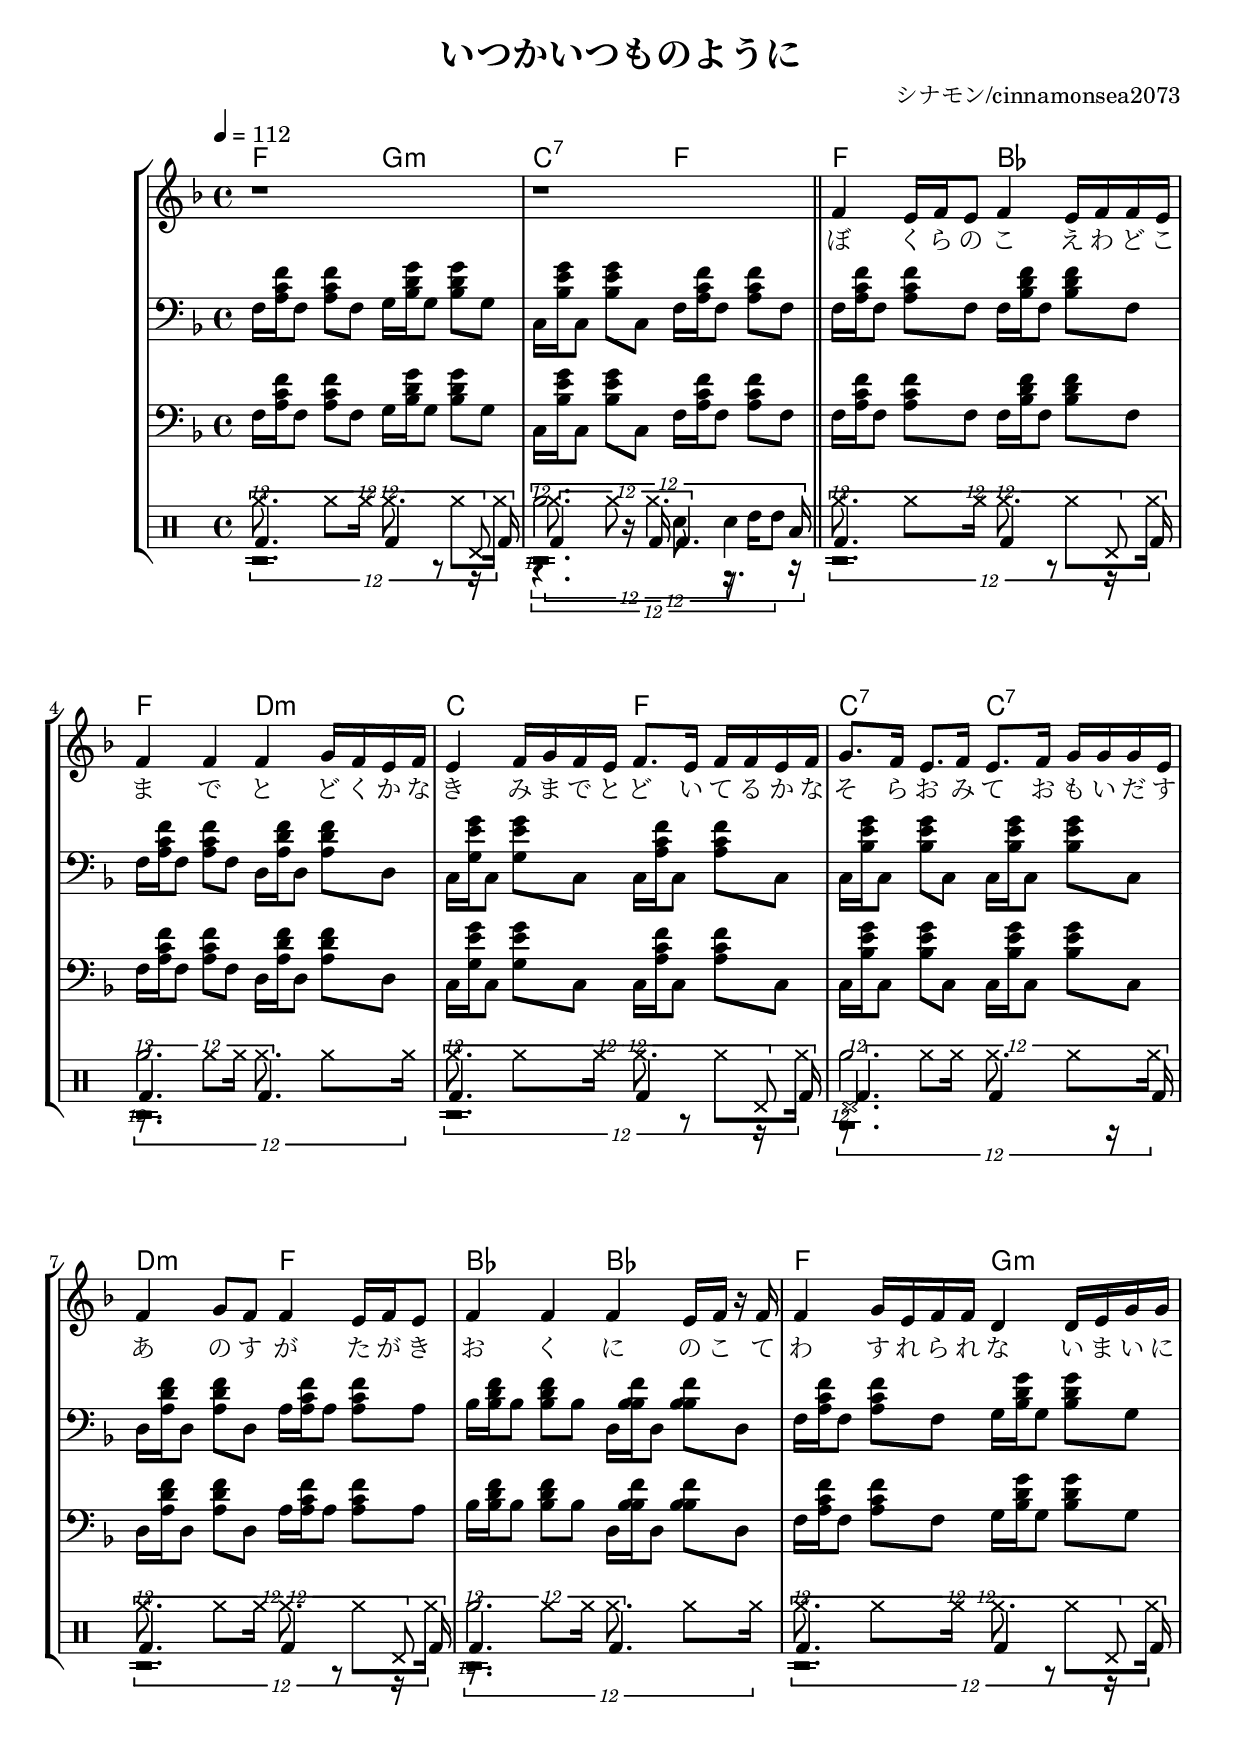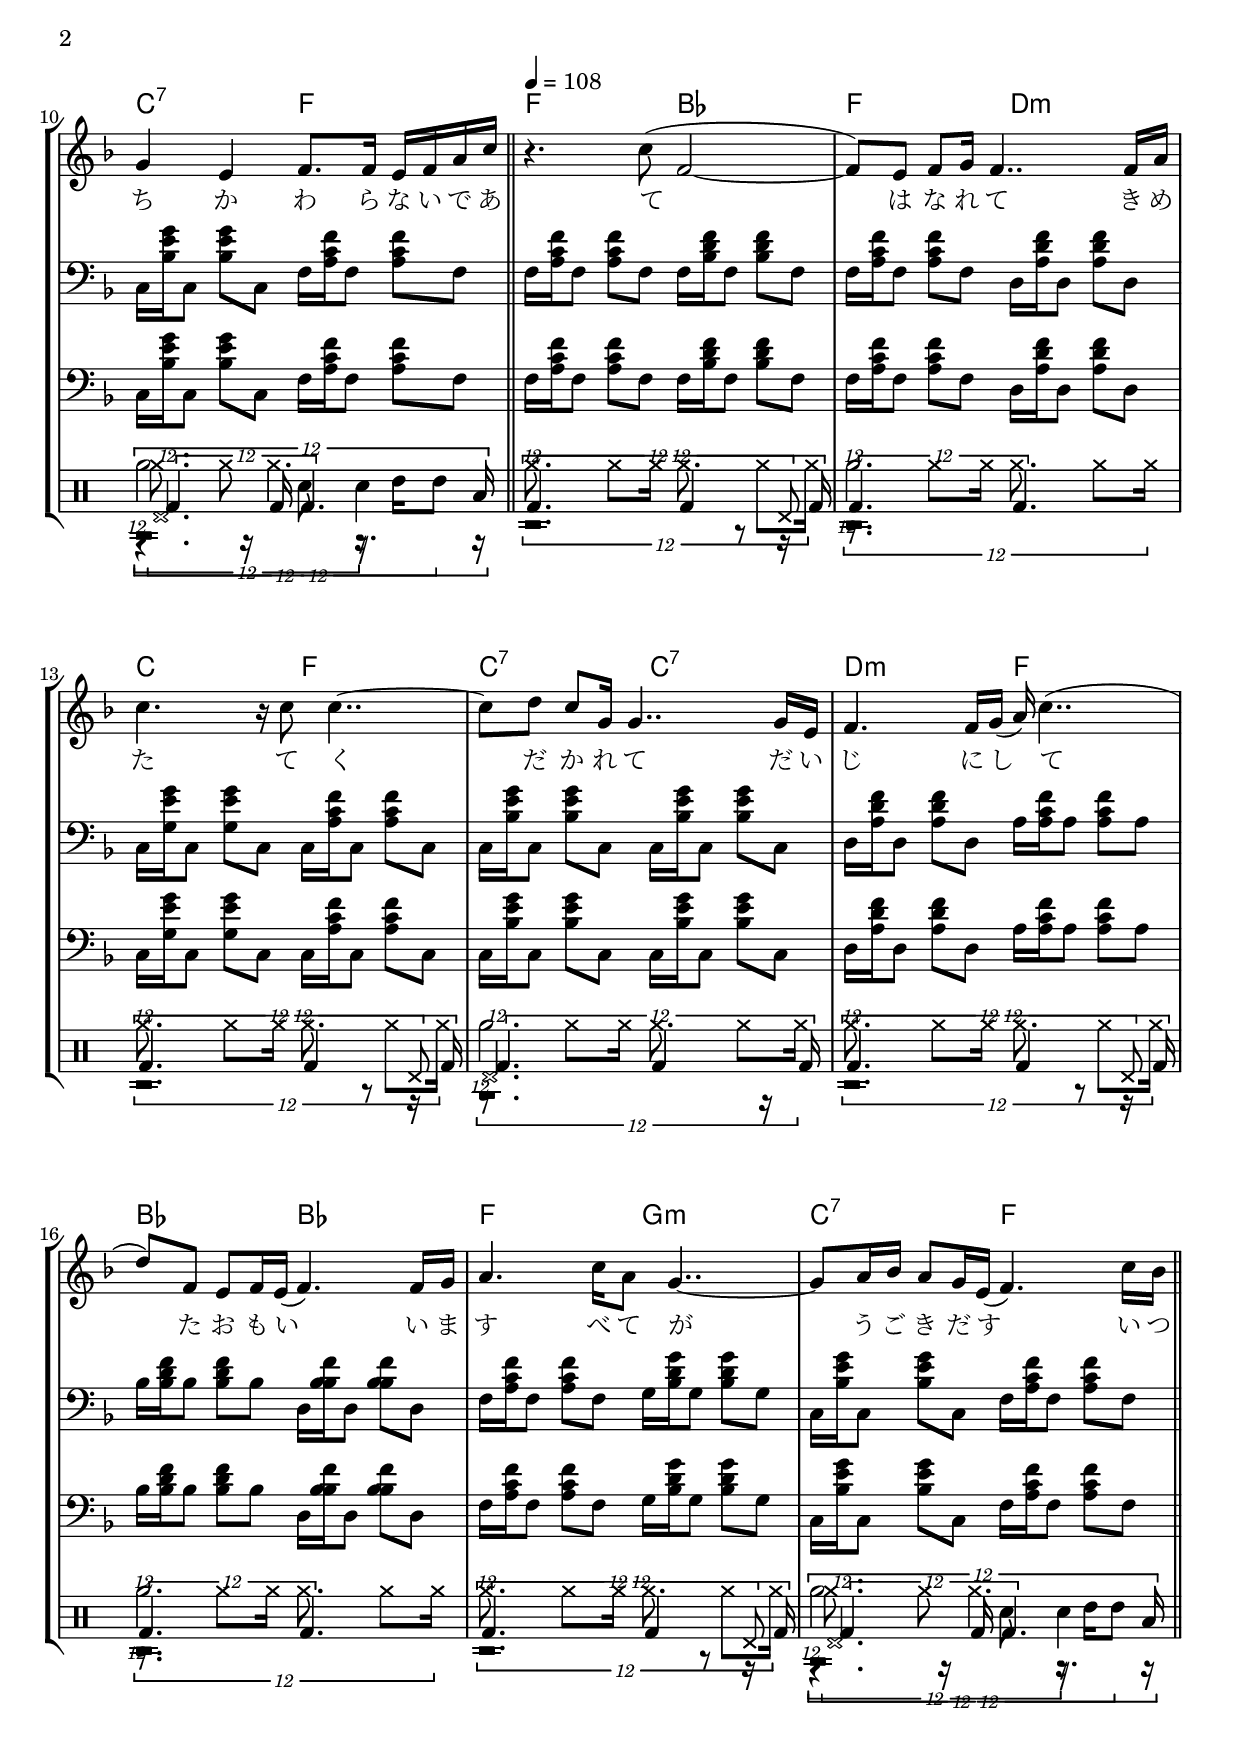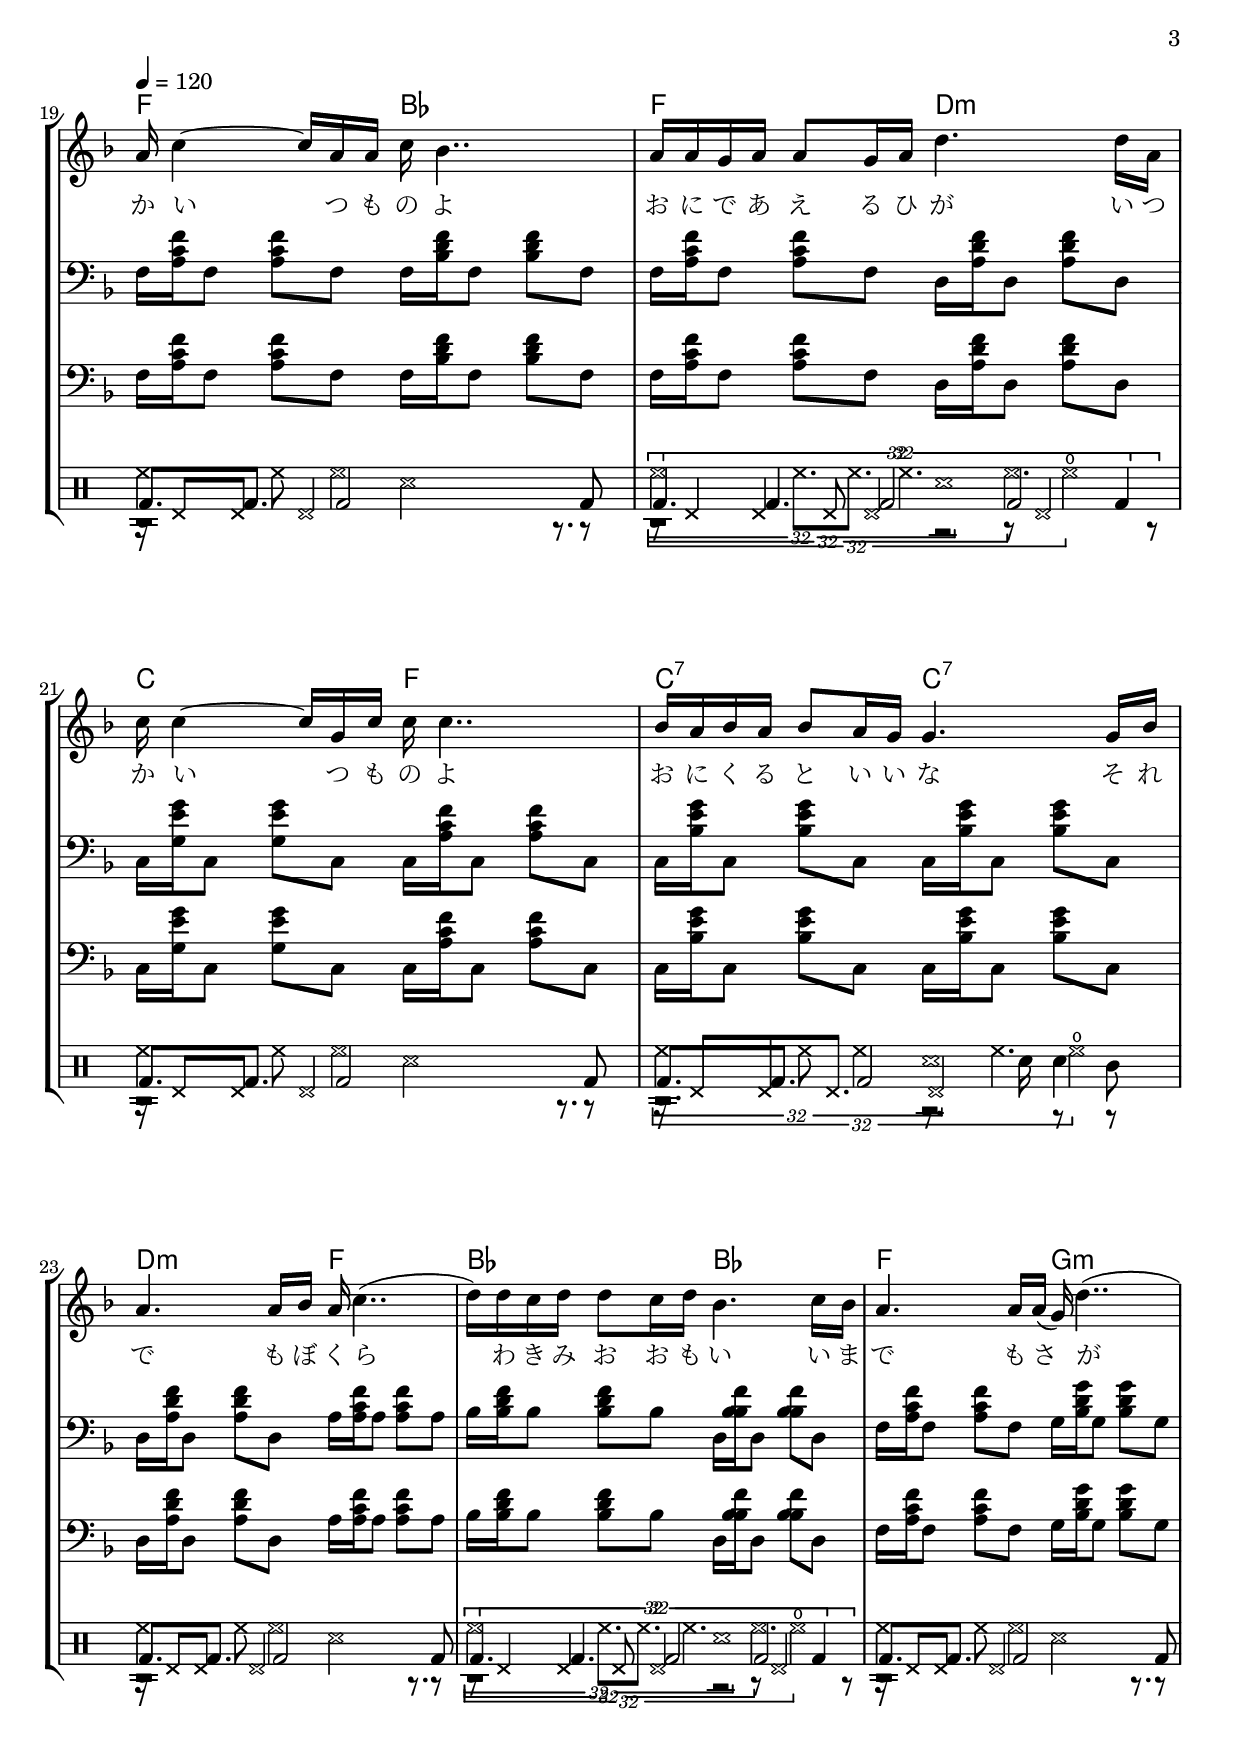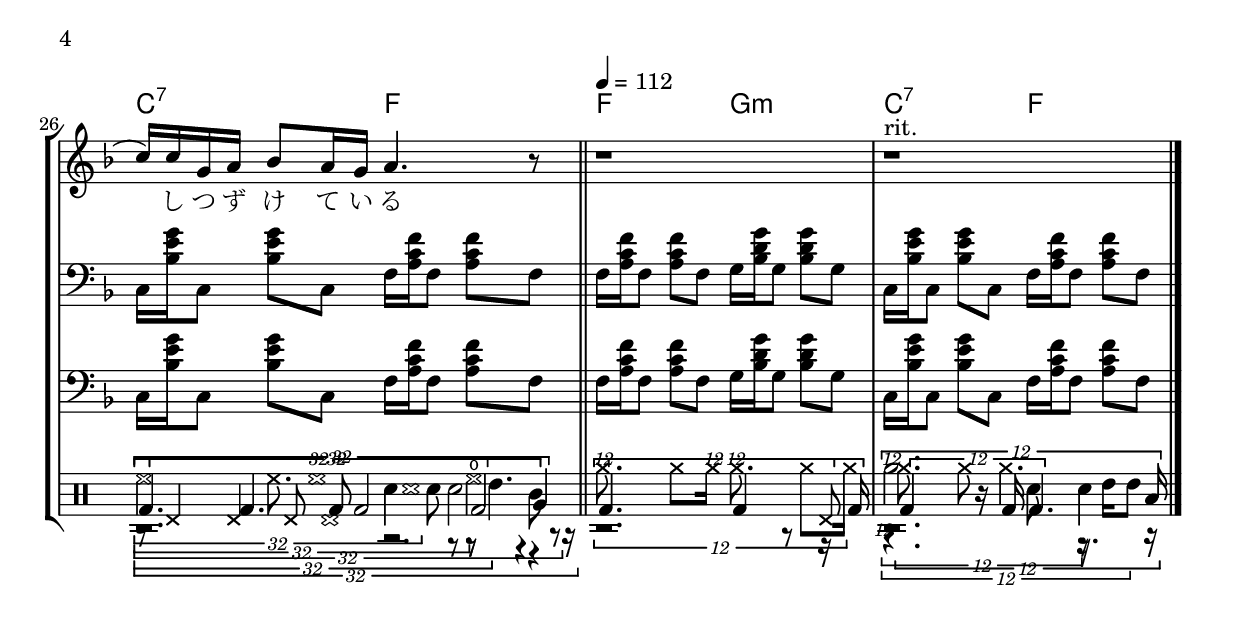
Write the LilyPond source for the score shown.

\version "2.12.1"

\header {
	title = \markup {いつかいつものように}
	composer = \markup \center-column {シナモン/cinnamonsea2073}
}

harmony = \chordmode {
	f2 g:m c:7 f 

	f bes f d:m c f c:7 c:7 d:m f bes bes f g:m c:7 f 

	f bes f d:m c f c:7 c:7 d:m f bes bes f g:m c:7 f 

	f bes f d:m c f c:7 c:7 d:m f bes bes f g:m c:7 f 

	f g:m c:7 f 
}

melody = {
	\key f \major
	\tempo 4 = 112
	r1 | r1   
	\set Staff.midiInstrument = #"mmi0.42"
	 f'4  e'16  f'16  e'8  f'4  e'16  f'16  f'16  e'16 
	f'4  f'4  f'4  g'16  f'16  e'16  f'16 
	e'4  f'16  g'16  f'16  e'16  f'8.  e'16  f'16  f'16  e'16  f'16 
	g'8.  f'16  e'8.  f'16  e'8.  f'16  g'16  g'16  g'16  e'16 
	f'4  g'8  f'8  f'4  e'16  f'16  e'8 
	f'4  f'4  f'4  e'16  f'16  r16  f'16 
	f'4  g'16  e'16  f'16  f'16  d'4  d'16  e'16  g'16  g'16 
	g'4  e'4  f'8.  f'16  e'16  f'16  	\set Staff.midiInstrument = #"mmi0.34"
	a'16  c''16 
		\tempo 4 = 108
r4.  c''8  (f'2~ 
	f'8)  e'8  f'8  g'16  f'4..  f'16  a'16 
	c''4.  r16  c''8  c''4..~ 
	c''8  d''8  c''8  g'16  g'4..  g'16  e'16 
	f'4.  f'16  g'16  (a'16)  c''4.. 
	(d''8)  f'8  e'8  f'16  e'16  (f'4.)  f'16  g'16 
	a'4.  c''16  a'8  g'4..~ 
	g'8  a'16  bes'16  a'8  g'16  e'16  (f'4.)  	\set Staff.midiInstrument = #"mmi0.34"
	c''16  bes'16 
		\tempo 4 = 120
a'16  c''4~c''16  a'16  a'16  c''16  bes'4.. 
	a'16  a'16  g'16  a'16  a'8  g'16  a'16  d''4.  d''16  a'16 
	c''16  c''4~c''16  g'16  c''16  c''16  c''4.. 
	bes'16  a'16  bes'16  a'16  bes'8  a'16  g'16  g'4.  g'16  bes'16 
	a'4.  a'16  bes'16  a'16  c''4.. 
	(d''16)  d''16  c''16  d''16  d''8  c''16  d''16  bes'4.  c''16  bes'16 
	a'4.  a'16  a'16  (g'16)  d''4.. 
	(c''16)  c''16  g'16  a'16  bes'8  a'16  g'16  a'4.  	r8 	\tempo 4 = 112
	r1 | r1^"rit." \bar "|."
}

words = \lyricmode {
	
	ぼ  く  ら  の  こ  え  わ  ど  こ  ま  で  と  ど  く  か  な  き  み  ま  で  と  ど  い  て  る  か  な  そ  ら  お  み  て  お  も  い  だ  す  あ  の  す  が  た  が  き  お  く  に  の  こ  て  わ  す  れ  ら  れ  な  い  ま  い  に  ち  か  わ  ら  な  い  
	で  あ  て  は  な  れ  て  き  め  た  て  く  だ  か  れ  て  だ  い  じ  に  し  て  た  お  も  い  い  ま  す  べ  て  が  う  ご  き  だ  す  
	い  つ  か  い  つ  も  の  よ  お  に  で  あ  え  る  ひ  が  い  つ  か  い  つ  も  の  よ  お  に  く  る  と  い  い  な  そ  れ  で  も  ぼ  く  ら  わ  き  み  お  お  も  い  い  ま  で  も  さ  が  し  つ  ず  け  て  い  る  
	
}

tempochange = {
	\tempo 4 = 112
	r1 | r1 \bar "||"
	\tempo 4 = 112
	r1 | r1 | r1 | r1 | r1 | r1 | r1 | r1 \bar "||"
	\tempo 4 = 108
	r1 | r1 | r1 | r1 | r1 | r1 | r1 | r1 \bar "||"
	\tempo 4 = 120
	r1 | r1 | r1 | r1 | r1 | r1 | r1 | r1 \bar "||"
	\tempo 4 = 112
	r1 | \tempo 4 = 84 r2 \tempo 4 = 74 r2 \bar "|."
}

mainacc = {
	\clef bass
	\set Staff.midiInstrument = #"French horn"
	\key f \major
	\tempo 4 = 112
	f16 <a c' f'>16 f8 <a c' f'>8 f8
	g16 <bes d' g'>16 g8 <bes d' g'>8 g8
	c16 <bes e' g'>16 c8 <bes e' g'>8 c8
	f16 <a c' f'>16 f8 <a c' f'>8 f8
	\bar "||"

	\set Staff.midiInstrument = #"Muted Trumpet"
	f16 <a c' f'>16 f8 <a c' f'>8 f8
	f16 <bes d' f'>16 f8 <bes d' f'>8 f8
	f16 <a c' f'>16 f8 <a c' f'>8 f8
	d16 <a d' f'>16 d8 <a d' f'>8 d8
	c16 <g e' g'>16 c8 <g e' g'>8 c8
	c16 <a c' f'>16 c8 <a c' f'>8 c8
	c16 <bes e' g'>16 c8 <bes e' g'>8 c8
	c16 <bes e' g'>16 c8 <bes e' g'>8 c8
	d16 <a d' f'>16 d8 <a d' f'>8 d8
	a16 <a c' f'>16 a8 <a c' f'>8 a8
	bes16 <bes d' f'>16 bes8 <bes d' f'>8 bes8
	d16 <bes bes f'>16 d8 <bes bes f'>8 d8
	f16 <a c' f'>16 f8 <a c' f'>8 f8
	g16 <bes d' g'>16 g8 <bes d' g'>8 g8
	c16 <bes e' g'>16 c8 <bes e' g'>8 c8
	f16 <a c' f'>16 f8 <a c' f'>8 f8
	\bar "||"

	\set Staff.midiInstrument = #"Muted Trumpet"
	\tempo 4 = 108
	f16 <a c' f'>16 f8 <a c' f'>8 f8
	f16 <bes d' f'>16 f8 <bes d' f'>8 f8
	f16 <a c' f'>16 f8 <a c' f'>8 f8
	d16 <a d' f'>16 d8 <a d' f'>8 d8
	c16 <g e' g'>16 c8 <g e' g'>8 c8
	c16 <a c' f'>16 c8 <a c' f'>8 c8
	c16 <bes e' g'>16 c8 <bes e' g'>8 c8
	c16 <bes e' g'>16 c8 <bes e' g'>8 c8
	d16 <a d' f'>16 d8 <a d' f'>8 d8
	a16 <a c' f'>16 a8 <a c' f'>8 a8
	bes16 <bes d' f'>16 bes8 <bes d' f'>8 bes8
	d16 <bes bes f'>16 d8 <bes bes f'>8 d8
	f16 <a c' f'>16 f8 <a c' f'>8 f8
	g16 <bes d' g'>16 g8 <bes d' g'>8 g8
	c16 <bes e' g'>16 c8 <bes e' g'>8 c8
	f16 <a c' f'>16 f8 <a c' f'>8 f8
	\bar "||"

	\set Staff.midiInstrument = #"Acoustic grand"
	\tempo 4 = 120
	f16 <a c' f'>16 f8 <a c' f'>8 f8
	f16 <bes d' f'>16 f8 <bes d' f'>8 f8
	f16 <a c' f'>16 f8 <a c' f'>8 f8
	d16 <a d' f'>16 d8 <a d' f'>8 d8
	c16 <g e' g'>16 c8 <g e' g'>8 c8
	c16 <a c' f'>16 c8 <a c' f'>8 c8
	c16 <bes e' g'>16 c8 <bes e' g'>8 c8
	c16 <bes e' g'>16 c8 <bes e' g'>8 c8
	d16 <a d' f'>16 d8 <a d' f'>8 d8
	a16 <a c' f'>16 a8 <a c' f'>8 a8
	bes16 <bes d' f'>16 bes8 <bes d' f'>8 bes8
	d16 <bes bes f'>16 d8 <bes bes f'>8 d8
	f16 <a c' f'>16 f8 <a c' f'>8 f8
	g16 <bes d' g'>16 g8 <bes d' g'>8 g8
	c16 <bes e' g'>16 c8 <bes e' g'>8 c8
	f16 <a c' f'>16 f8 <a c' f'>8 f8
	\bar "||"

	\set Staff.midiInstrument = #"Oboe"
	\tempo 4 = 112
	f16 <a c' f'>16 f8 <a c' f'>8 f8
	g16 <bes d' g'>16 g8 <bes d' g'>8 g8
	c16 <bes e' g'>16 c8 <bes e' g'>8 c8
	f16 <a c' f'>16 f8 <a c' f'>8 f8
	\bar "|."
}

subacc = {
	\clef bass
	\set Staff.midiInstrument = #"French horn"
	\key f \major
	\tempo 4 = 112
	f16 <a c' f'>16 f8 <a c' f'>8 f8
	g16 <bes d' g'>16 g8 <bes d' g'>8 g8
	c16 <bes e' g'>16 c8 <bes e' g'>8 c8
	f16 <a c' f'>16 f8 <a c' f'>8 f8
	\bar "||"

	\set Staff.midiInstrument = #"Electric Piano2"
	f16 <a c' f'>16 f8 <a c' f'>8 f8
	f16 <bes d' f'>16 f8 <bes d' f'>8 f8
	f16 <a c' f'>16 f8 <a c' f'>8 f8
	d16 <a d' f'>16 d8 <a d' f'>8 d8
	c16 <g e' g'>16 c8 <g e' g'>8 c8
	c16 <a c' f'>16 c8 <a c' f'>8 c8
	c16 <bes e' g'>16 c8 <bes e' g'>8 c8
	c16 <bes e' g'>16 c8 <bes e' g'>8 c8
	d16 <a d' f'>16 d8 <a d' f'>8 d8
	a16 <a c' f'>16 a8 <a c' f'>8 a8
	bes16 <bes d' f'>16 bes8 <bes d' f'>8 bes8
	d16 <bes bes f'>16 d8 <bes bes f'>8 d8
	f16 <a c' f'>16 f8 <a c' f'>8 f8
	g16 <bes d' g'>16 g8 <bes d' g'>8 g8
	c16 <bes e' g'>16 c8 <bes e' g'>8 c8
	f16 <a c' f'>16 f8 <a c' f'>8 f8
	\bar "||"

	\set Staff.midiInstrument = #"Acoustic grand"
	\tempo 4 = 108
	f16 <a c' f'>16 f8 <a c' f'>8 f8
	f16 <bes d' f'>16 f8 <bes d' f'>8 f8
	f16 <a c' f'>16 f8 <a c' f'>8 f8
	d16 <a d' f'>16 d8 <a d' f'>8 d8
	c16 <g e' g'>16 c8 <g e' g'>8 c8
	c16 <a c' f'>16 c8 <a c' f'>8 c8
	c16 <bes e' g'>16 c8 <bes e' g'>8 c8
	c16 <bes e' g'>16 c8 <bes e' g'>8 c8
	d16 <a d' f'>16 d8 <a d' f'>8 d8
	a16 <a c' f'>16 a8 <a c' f'>8 a8
	bes16 <bes d' f'>16 bes8 <bes d' f'>8 bes8
	d16 <bes bes f'>16 d8 <bes bes f'>8 d8
	f16 <a c' f'>16 f8 <a c' f'>8 f8
	g16 <bes d' g'>16 g8 <bes d' g'>8 g8
	c16 <bes e' g'>16 c8 <bes e' g'>8 c8
	f16 <a c' f'>16 f8 <a c' f'>8 f8
	\bar "||"

	\set Staff.midiInstrument = #"Electric Grand"
	\tempo 4 = 120
	f16 <a c' f'>16 f8 <a c' f'>8 f8
	f16 <bes d' f'>16 f8 <bes d' f'>8 f8
	f16 <a c' f'>16 f8 <a c' f'>8 f8
	d16 <a d' f'>16 d8 <a d' f'>8 d8
	c16 <g e' g'>16 c8 <g e' g'>8 c8
	c16 <a c' f'>16 c8 <a c' f'>8 c8
	c16 <bes e' g'>16 c8 <bes e' g'>8 c8
	c16 <bes e' g'>16 c8 <bes e' g'>8 c8
	d16 <a d' f'>16 d8 <a d' f'>8 d8
	a16 <a c' f'>16 a8 <a c' f'>8 a8
	bes16 <bes d' f'>16 bes8 <bes d' f'>8 bes8
	d16 <bes bes f'>16 d8 <bes bes f'>8 d8
	f16 <a c' f'>16 f8 <a c' f'>8 f8
	g16 <bes d' g'>16 g8 <bes d' g'>8 g8
	c16 <bes e' g'>16 c8 <bes e' g'>8 c8
	f16 <a c' f'>16 f8 <a c' f'>8 f8
	\bar "||"

	\set Staff.midiInstrument = #"Electric Bass (finger)"
	\tempo 4 = 112
	f16 <a c' f'>16 f8 <a c' f'>8 f8
	g16 <bes d' g'>16 g8 <bes d' g'>8 g8
	c16 <bes e' g'>16 c8 <bes e' g'>8 c8
	f16 <a c' f'>16 f8 <a c' f'>8 f8
	\bar "|."
}

percA = {
	\drummode {
	\times 16/12{ cymr8. cymr8 cymr16 cymr8. cymr8 cymr16 } |\times 16/12{ cymr8. cymr8 cymr4. r16 } \bar "||"
	\times 16/12{ cymr8. cymr8 cymr16 cymr8. cymr8 cymr16 } |\times 16/12{ r8. cymr8 cymr16 cymr8. cymr8 cymr16 } |\times 16/12{ cymr8. cymr8 cymr16 cymr8. cymr8 cymr16 } |\times 16/12{ r8. cymr8 cymr16 cymr8. cymr8 cymr16 } |\times 16/12{ cymr8. cymr8 cymr16 cymr8. cymr8 cymr16 } |\times 16/12{ r8. cymr8 cymr16 cymr8. cymr8 cymr16 } |\times 16/12{ cymr8. cymr8 cymr16 cymr8. cymr8 cymr16 } |\times 16/12{ cymr8. cymr8 cymr4. r16 } \bar "||"
	\times 16/12{ cymr8. cymr8 cymr16 cymr8. cymr8 cymr16 } |\times 16/12{ r8. cymr8 cymr16 cymr8. cymr8 cymr16 } |\times 16/12{ cymr8. cymr8 cymr16 cymr8. cymr8 cymr16 } |\times 16/12{ r8. cymr8 cymr16 cymr8. cymr8 cymr16 } |\times 16/12{ cymr8. cymr8 cymr16 cymr8. cymr8 cymr16 } |\times 16/12{ r8. cymr8 cymr16 cymr8. cymr8 cymr16 } |\times 16/12{ cymr8. cymr8 cymr16 cymr8. cymr8 cymr16 } |\times 16/12{ cymr8. cymr8 cymr4. r16 } \bar "||"
	hh4 hh8 hh2 r8  |\times 16/32{ hh2 hh8. hh8. hh4. hh2. } |hh4 hh8 hh2 r8  |hh4 hh8 hh4 hh4.  |hh4 hh8 hh2 r8  |\times 16/32{ hh2 hh8. hh8. hh4. hh2. } |hh4 hh8 hh2 r8  |\times 16/32{ hh2 hh8. hh1 r4 r16 } \bar "||"
	\times 16/12{ cymr8. cymr8 cymr16 cymr8. cymr8 cymr16 } |\times 16/12{ cymr8. cymr8 cymr4. r16 } \bar "|."
	}
}

percB = {
	\drummode {
	\times 16/12{ r2 r8 hhp8 } |\times 16/12{ r2. } \bar "||"
	\times 16/12{ r2 r8 hhp8 } |\times 16/12{ r2. } |\times 16/12{ r2 r8 hhp8 } |\times 16/12{ hhp2. } |\times 16/12{ r2 r8 hhp8 } |\times 16/12{ r2. } |\times 16/12{ r2 r8 hhp8 } |\times 16/12{ hhp2. } \bar "||"
	\times 16/12{ r2 r8 hhp8 } |\times 16/12{ r2. } |\times 16/12{ r2 r8 hhp8 } |\times 16/12{ hhp2. } |\times 16/12{ r2 r8 hhp8 } |\times 16/12{ r2. } |\times 16/12{ r2 r8 hhp8 } |\times 16/12{ hhp2. } \bar "||"
	r16 hhp8 hhp8 hhp2 r8.  |\times 16/32{ r8 hhp4 hhp4 hhp8 hhp2 r8 hhp2 r8 } |r16 hhp8 hhp8 hhp2 r8.  |r16 hhp8 hhp8 hhp8. hhp2  |r16 hhp8 hhp8 hhp2 r8.  |\times 16/32{ r8 hhp4 hhp4 hhp8 hhp2 r8 hhp2 r8 } |r16 hhp8 hhp8 hhp2 r8.  |\times 16/32{ r8 hhp4 hhp4 hhp8 hhp1 r4 } \bar "||"
	\times 16/12{ r2 r8 hhp8 } |\times 16/12{ r2. } \bar "|."
	}
}

percC = {
	\drummode {
	\times 16/12{ bd4. bd4 r16 bd16 } |\times 16/12{ bd4 r16 bd16 bd4. } \bar "||"
	\times 16/12{ bd4. bd4 r16 bd16 } |\times 16/12{ bd4. bd4. } |\times 16/12{ bd4. bd4 r16 bd16 } |\times 16/12{ bd4. bd4 r16 bd16 } |\times 16/12{ bd4. bd4 r16 bd16 } |\times 16/12{ bd4. bd4. } |\times 16/12{ bd4. bd4 r16 bd16 } |\times 16/12{ bd4 r16 bd16 bd4. } \bar "||"
	\times 16/12{ bd4. bd4 r16 bd16 } |\times 16/12{ bd4. bd4. } |\times 16/12{ bd4. bd4 r16 bd16 } |\times 16/12{ bd4. bd4 r16 bd16 } |\times 16/12{ bd4. bd4 r16 bd16 } |\times 16/12{ bd4. bd4. } |\times 16/12{ bd4. bd4 r16 bd16 } |\times 16/12{ bd4 r16 bd16 bd4. } \bar "||"
	r1  |\times 16/32{ r1 r2 hho2 } |r1  |\times 16/32{ r1 r2 hho2 } |r1  |\times 16/32{ r1 r2 hho2 } |r1  |\times 16/32{ r1 r2 hho2 } \bar "||"
	\times 16/12{ bd4. bd4 r16 bd16 } |\times 16/12{ bd4 r16 bd16 bd4. } \bar "|."
	}
}

percD = {
	\drummode {
	\times 16/12{ r2. } |\times 16/12{ rb2. } \bar "||"
	\times 16/12{ r2. } |\times 16/12{ rb2. } |\times 16/12{ r2. } |\times 16/12{ rb2. } |\times 16/12{ r2. } |\times 16/12{ rb2. } |\times 16/12{ r2. } |\times 16/12{ rb2. } \bar "||"
	\times 16/12{ r2. } |\times 16/12{ rb2. } |\times 16/12{ r2. } |\times 16/12{ rb2. } |\times 16/12{ r2. } |\times 16/12{ rb2. } |\times 16/12{ r2. } |\times 16/12{ rb2. } \bar "||"
	bd8. bd8. bd2 bd8  |\times 16/32{ bd4. bd4. bd2 bd2 bd4 } |bd8. bd8. bd2 bd8  |bd8. bd8. bd2 r8  |bd8. bd8. bd2 bd8  |\times 16/32{ bd4. bd4. bd2 bd2 bd4 } |bd8. bd8. bd2 bd8  |\times 16/32{ bd4. bd4. bd8 bd2 r8 bd2 } \bar "||"
	\times 16/12{ r2. } |\times 16/12{ rb2. } \bar "|."
	}
}

percE = {
	\drummode {
	r1 |\times 16/12{ r4. sn8 sn4 } \bar "||"
	r1 |r1 |r1 |r1 |r1 |r1 |r1 |\times 16/12{ r4. sn8 sn4 } \bar "||"
	r1 |r1 |r1 |r1 |r1 |r1 |r1 |\times 16/12{ r4. sn8 sn4 } \bar "||"
	r2 ss2  |\times 16/32{ r1 ss1 } |r2 ss2  |\times 16/32{ r1 ss1 } |r2 ss2  |\times 16/32{ r1 ss1 } |r2 ss2  |\times 16/32{ r1 ss1 } \bar "||"
	r1 |\times 16/12{ r4. sn8 sn4 } \bar "|."
	}
}

percF = {
	\drummode {
	r1 |\times 16/12{ r2 r16 tommh16 tommh8 } \bar "||"
	r1 |r1 |r1 |r1 |r1 |r1 |r1 |\times 16/12{ r2 r16 tommh16 tommh8 } \bar "||"
	r1 |r1 |r1 |r1 |r1 |r1 |r1 |\times 16/12{ r2 r16 tommh16 tommh8 } \bar "||"
	r1 |r1 |r1 |r2 r8. sn16 sn4  |r1 |r1 |r1 |\times 16/32{ r1 sn4 sn8 sn2 r8 } \bar "||"
	r1 |\times 16/12{ r2 r16 tommh16 tommh8 } \bar "|."
	}
}

percG = {
	\drummode {
	r1 |\times 16/12{ r2 r8. toml16 } \bar "||"
	r1 |r1 |r1 |r1 |r1 |r1 |r1 |\times 16/12{ r2 r8. toml16 } \bar "||"
	r1 |r1 |r1 |r1 |r1 |r1 |r1 |\times 16/12{ r2 r8. toml16 } \bar "||"
	r1 |r1 |r1 |r2. r8 tomml8  |r1 |r1 |r1 |r2. r8 tomml8  \bar "||"
	r1 |\times 16/12{ r2 r8. toml16 } \bar "|."
	}
}

percH = {
	\drummode {
	r1 | r1 \bar "||"
	r1 | r1 | r1 | r1 | r1 | r1 | r1 | r1 \bar "||"
	r1 | r1 | r1 | r1 | r1 | r1 | r1 | r1 \bar "||"
	r1 |r1 |r1 |r1 |r1 |r1 |r1 |\times 16/32{ r1 r2 r8 tommh4. } \bar "||"
	r1 | r1 \bar "|."
	}
}

percI = {
	\drummode {
	r1 | r1 \bar "||"
	r1 | r1 | r1 | r1 | r1 | r1 | r1 | r1 \bar "||"
	r1 | r1 | r1 | r1 | r1 | r1 | r1 | r1 \bar "||"
	r1 |r1 |r1 |r1 |r1 |r1 |r1 |\times 16/32{ r1 r2. tomfh4 } \bar "||"
	r1 | r1 \bar "|."
	}
}

\score {
	<<
		\new StaffGroup <<
			\new ChordNames {\harmony}
			\new Voice = "melody" {\melody}
			\new Lyrics \lyricsto "melody" \words
			\new Staff = "mainacc" {\mainacc}
			\new Staff = "subacc" {\subacc}
			\new DrumStaff <<
				\new DrumVoice {\percA}
				\new DrumVoice {\percB}
				\new DrumVoice {\percC}
				\new DrumVoice {\percD}
				\new DrumVoice {\percE}
				\new DrumVoice {\percF}
				\new DrumVoice {\percG}
				\new DrumVoice {\percH}
				\new DrumVoice {\percI}
			>>
		>>
	>>
	\layout { }
}
